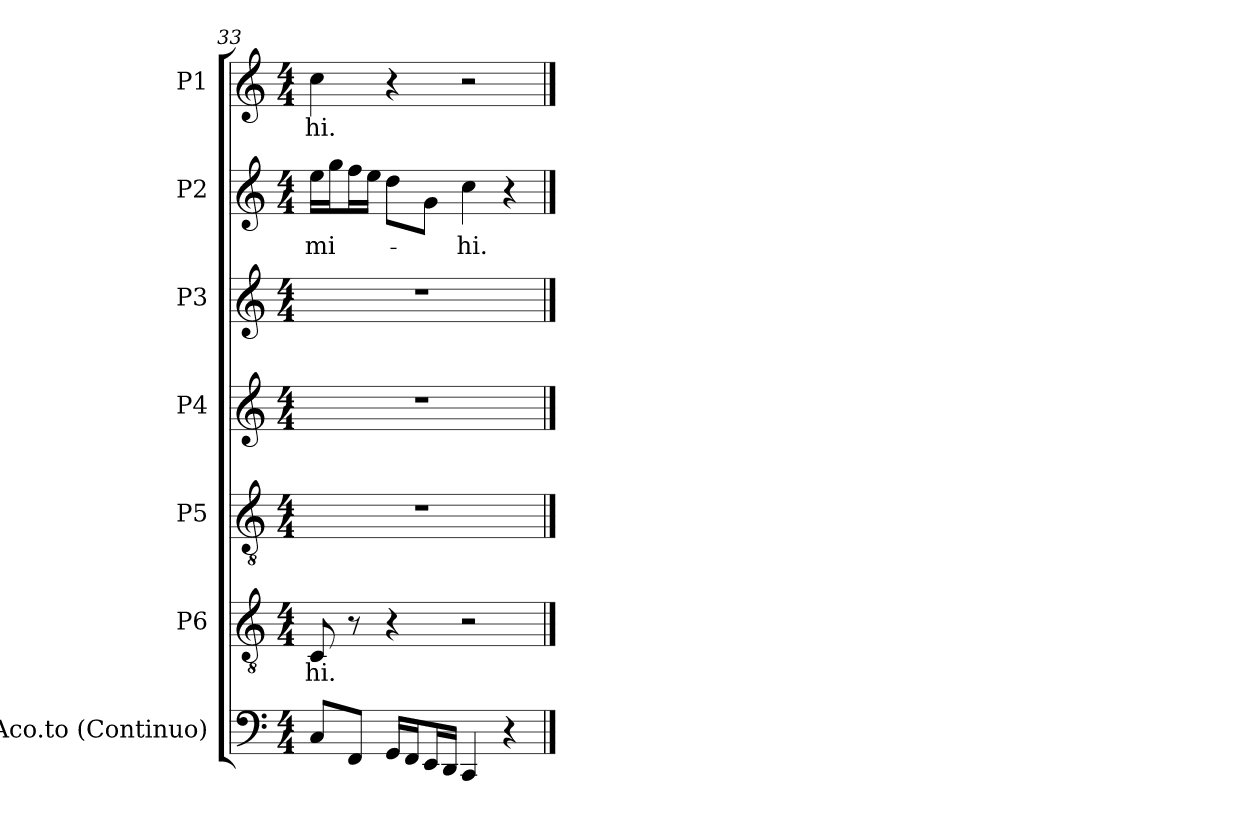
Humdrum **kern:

**kern	**kern	**text	**kern	**kern	**kern	**kern	**text	**kern	**text
*part7	*part6	*part6	*part5	*part4	*part3	*part2	*part2	*part1	*part1
*staff7	*staff6	*staff6	*staff5	*staff4	*staff3	*staff2	*staff2	*staff1	*staff1
*I"Aco.to (Continuo)	*I"P6	*	*I"P5	*I"P4	*I"P3	*I"P2	*	*I"P1	*
*I'Cont.	*	*	*	*	*	*	*	*	*
*clefF4	*clefGv2	*	*clefGv2	*clefG2	*clefG2	*clefG2	*	*clefG2	*
*	*ITrd7c12	*	*ITrd7c12	*	*	*	*	*	*
*k[]	*k[]	*	*k[]	*k[]	*k[]	*k[]	*	*k[]	*
*C:	*C:	*	*C:	*C:	*C:	*C:	*	*C:	*
*M4/4	*M4/4	*	*M4/4	*M4/4	*M4/4	*M4/4	*	*M4/4	*
=33	=33	=33	=33	=33	=33	=33	=33	=33	=33
!	!	!LO:LY:b:color=#000000	!	!	!	!	!	!	!
!	!	!	!	!	!	!	!LO:LY:b:color=#000000	!	!
!	!	!	!	!	!	!	!	!	!LO:LY:b:color=#000000
8Ci/L	8CCi/	-hi.	1r	1r	1r	16eei\LL	mi-	4cci\	-hi.
.	.	.	.	.	.	16ggi\J	.	.	.
8FFi/J	8r	.	.	.	.	16ffi\L	.	.	.
.	.	.	.	.	.	16eei\JJ	.	.	.
16GGi/LL	4r	.	.	.	.	8ddi\L	.	4r	.
16FFi/J	.	.	.	.	.	.	.	.	.
16EEi/L	.	.	.	.	.	8gi\J	.	.	.
16DDi/JJ	.	.	.	.	.	.	.	.	.
!	!	!	!	!	!	!	!LO:LY:b:color=#000000	!	!
4CCi/	2r	.	.	.	.	4cci\	-hi.	2r	.
4r	.	.	.	.	.	4r	.	.	.
==	==	==	==	==	==	==	==	==	==
*-	*-	*-	*-	*-	*-	*-	*-	*-	*-
